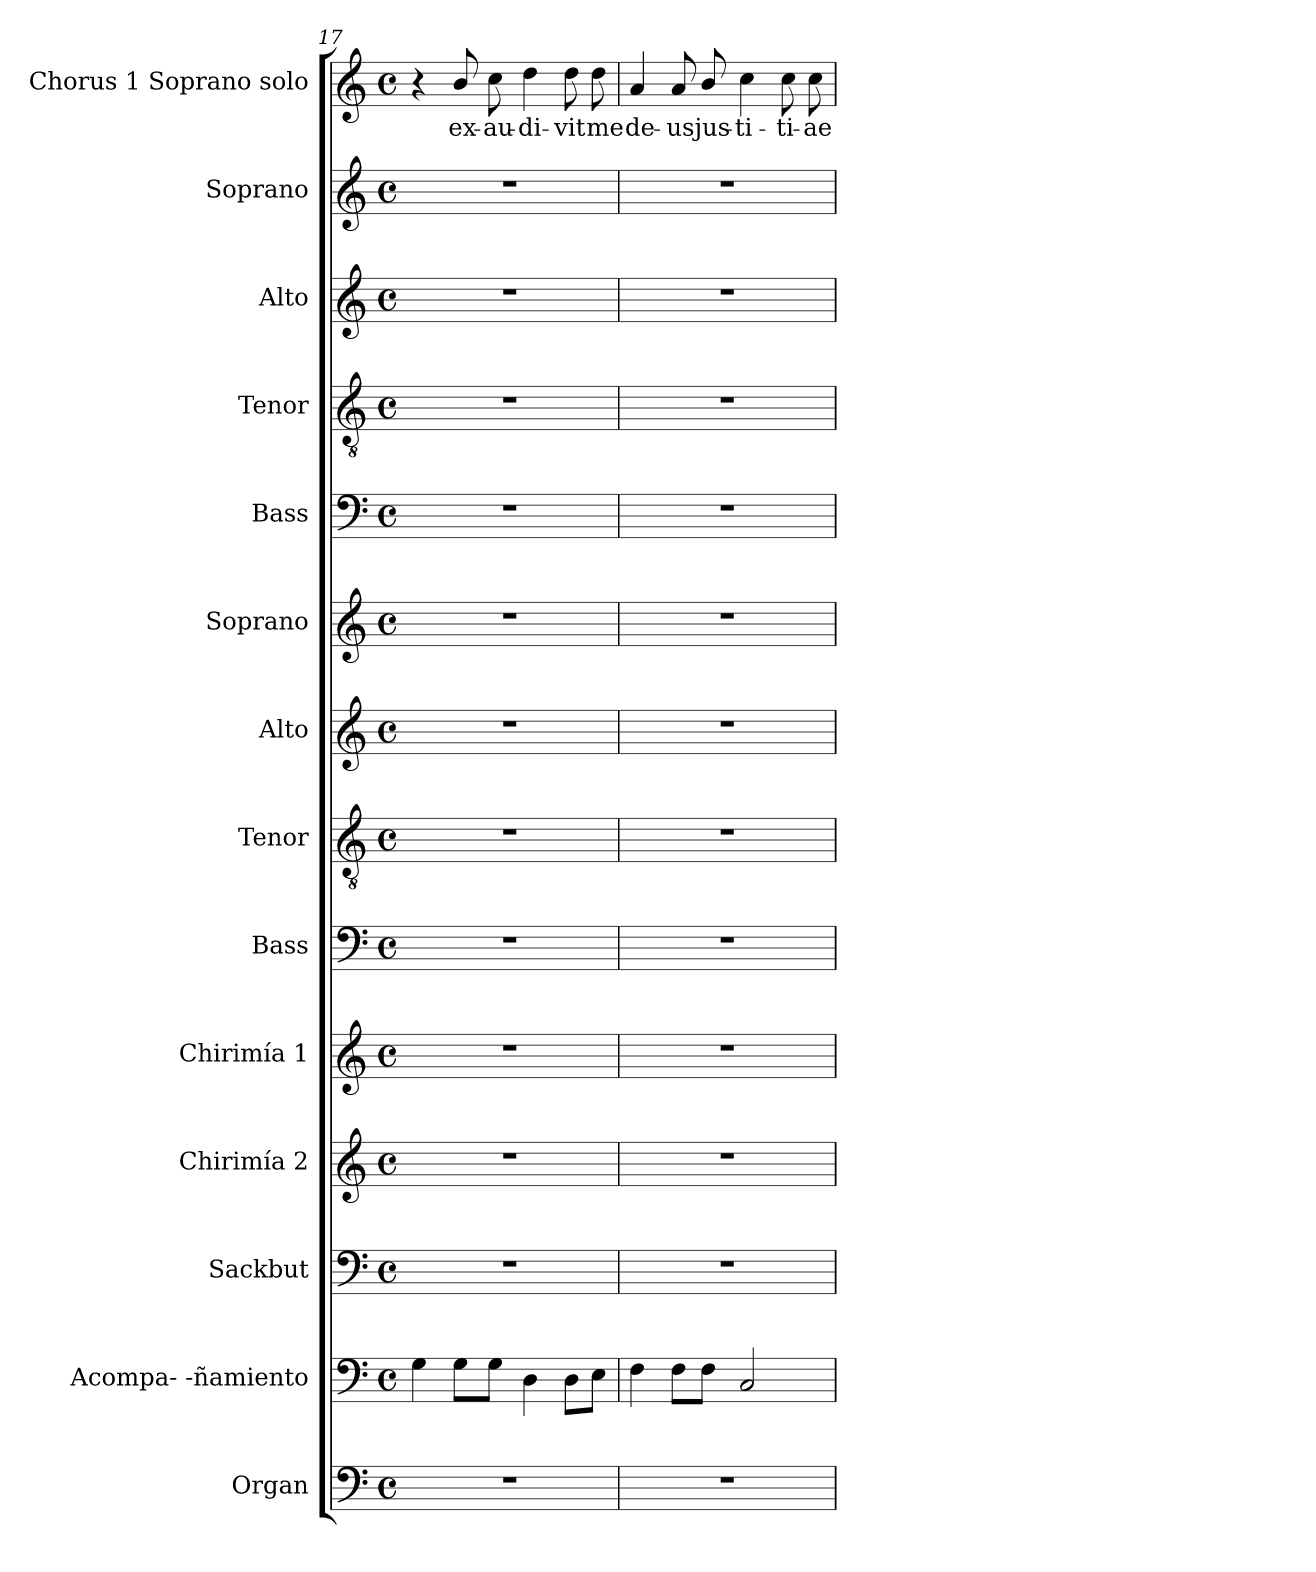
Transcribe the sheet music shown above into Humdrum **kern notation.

**kern	**kern	**kern	**kern	**kern	**kern	**kern	**kern	**kern	**kern	**kern	**kern	**kern	**kern	**text
*part14	*part13	*part12	*part11	*part10	*part9	*part8	*part7	*part6	*part5	*part4	*part3	*part2	*part1	*part1
*staff14	*staff13	*staff12	*staff11	*staff10	*staff9	*staff8	*staff7	*staff6	*staff5	*staff4	*staff3	*staff2	*staff1	*staff1
*I"Organ	*I"Acompa- -ñamiento	*I"Sackbut	*I"Chirimía 2	*I"Chirimía 1	*I"Bass	*I"Tenor	*I"Alto	*I"Soprano	*I"Bass	*I"Tenor	*I"Alto	*I"Soprano	*I"Chorus 1 Soprano solo	*
*I'Org.	*I'Ac.	*I'Scbt.	*I'Chi.	*I'Chi.	*I'B.	*I'T.	*I'A.	*I'S.	*I'B.	*I'T.	*I'A.	*I'S.	*I'S.	*
*clefF4	*clefF4	*clefF4	*clefG2	*clefG2	*clefF4	*clefGv2	*clefG2	*clefG2	*clefF4	*clefGv2	*clefG2	*clefG2	*clefG2	*
*	*	*	*	*	*	*ITrd7c12	*	*	*	*ITrd7c12	*	*	*	*
*k[]	*k[]	*k[]	*k[]	*k[]	*k[]	*k[]	*k[]	*k[]	*k[]	*k[]	*k[]	*k[]	*k[]	*
*C:	*C:	*C:	*C:	*C:	*C:	*C:	*C:	*C:	*C:	*C:	*C:	*C:	*C:	*
*M4/4	*M4/4	*M4/4	*M4/4	*M4/4	*M4/4	*M4/4	*M4/4	*M4/4	*M4/4	*M4/4	*M4/4	*M4/4	*M4/4	*
*met(c)	*met(c)	*met(c)	*met(c)	*met(c)	*met(c)	*met(c)	*met(c)	*met(c)	*met(c)	*met(c)	*met(c)	*met(c)	*met(c)	*
=17	=17	=17	=17	=17	=17	=17	=17	=17	=17	=17	=17	=17	=17	=17
1r	4Gi\	1r	1r	1r	1r	1r	1r	1r	1r	1r	1r	1r	4r	.
!	!	!	!	!	!	!	!	!	!	!	!	!	!	!LO:LY:b:color=#000000
.	8Gi\L	.	.	.	.	.	.	.	.	.	.	.	8bi/	ex-
!	!	!	!	!	!	!	!	!	!	!	!	!	!	!LO:LY:b:color=#000000
.	8Gi\J	.	.	.	.	.	.	.	.	.	.	.	8cci\	-au-
!	!	!	!	!	!	!	!	!	!	!	!	!	!	!LO:LY:b:color=#000000
.	4Di\	.	.	.	.	.	.	.	.	.	.	.	4ddi\	-di-
!	!	!	!	!	!	!	!	!	!	!	!	!	!	!LO:LY:b:color=#000000
.	8Di\L	.	.	.	.	.	.	.	.	.	.	.	8ddi\	-vit
!	!	!	!	!	!	!	!	!	!	!	!	!	!	!LO:LY:b:color=#000000
.	8Ei\J	.	.	.	.	.	.	.	.	.	.	.	8ddi\	me
=18	=18	=18	=18	=18	=18	=18	=18	=18	=18	=18	=18	=18	=18	=18
!	!	!	!	!	!	!	!	!	!	!	!	!	!	!LO:LY:b:color=#000000
1r	4Fi\	1r	1r	1r	1r	1r	1r	1r	1r	1r	1r	1r	4ai/	de-
!	!	!	!	!	!	!	!	!	!	!	!	!	!	!LO:LY:b:color=#000000
.	8Fi\L	.	.	.	.	.	.	.	.	.	.	.	8ai/	-us
!	!	!	!	!	!	!	!	!	!	!	!	!	!	!LO:LY:b:color=#000000
.	8Fi\J	.	.	.	.	.	.	.	.	.	.	.	8bi/	jus-
!	!	!	!	!	!	!	!	!	!	!	!	!	!	!LO:LY:b:color=#000000
.	2Ci/	.	.	.	.	.	.	.	.	.	.	.	4cci\	-ti-
!	!	!	!	!	!	!	!	!	!	!	!	!	!	!LO:LY:b:color=#000000
.	.	.	.	.	.	.	.	.	.	.	.	.	8cci\	-ti-
!	!	!	!	!	!	!	!	!	!	!	!	!	!	!LO:LY:b:color=#000000
.	.	.	.	.	.	.	.	.	.	.	.	.	8cci\	-ae
=	=	=	=	=	=	=	=	=	=	=	=	=	=	=
*-	*-	*-	*-	*-	*-	*-	*-	*-	*-	*-	*-	*-	*-	*-
